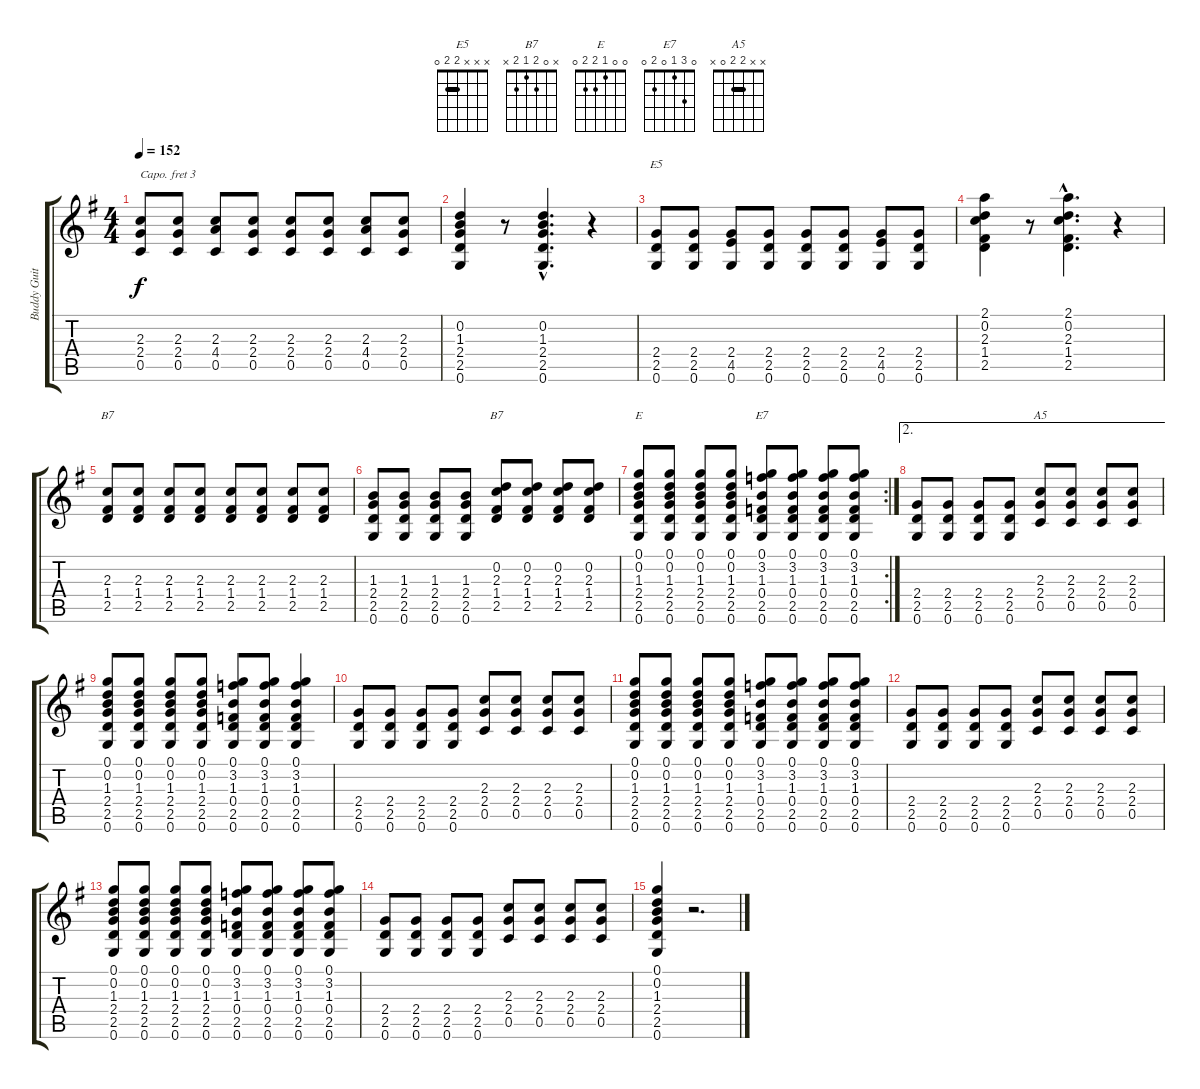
\track ("Buddy Guitar Capo 3" "Buddy Guit") {instrument electricguitarjazz}
\staff {score tabs}
\capo 3
\tuning (E4 B3 G3 D3 A2 E2) {hide}
\chord ("E5" x x x 2 2 0) {barre 2}
\chord ("B7" x x 2 1 2 x)
\chord ("B7" x 0 2 1 2 x)
\chord ("E" 0 0 1 2 2 0)
\chord ("E7" 0 3 1 0 2 0)
\chord ("A5" x x 2 2 0 x) {barre 2}
\ts (4 4)
\tempo 152
\clef g2
\ks g
(2.3 2.4 0.5).8{dy f} (2.3 2.4 0.5).8 (2.3 4.4 0.5).8 (2.3 2.4 0.5).8 (2.3 2.4 0.5).8 (2.3 2.4 0.5).8 (2.3 4.4 0.5).8 (2.3 2.4 0.5).8 |
(0.2 1.3 2.4 2.5 0.6).4 r.8 (0.2{hac} 1.3{hac} 2.4{hac} 2.5{hac} 0.6{hac}).4{d} r.4 |
(2.4 2.5 0.6).8{ch "E5"} (2.4 2.5 0.6).8 (2.4 4.5 0.6).8 (2.4 2.5 0.6).8 (2.4 2.5 0.6).8 (2.4 2.5 0.6).8 (2.4 4.5 0.6).8 (2.4 2.5 0.6).8 |
(2.1 0.2 2.3 1.4 2.5).4 r.8 (2.1{hac} 0.2{hac} 2.3{hac} 1.4{hac} 2.5{hac}).4{d} r.4 |
(2.3 1.4 2.5).8{ch "B7"} (2.3 1.4 2.5).8 (2.3 1.4 2.5).8 (2.3 1.4 2.5).8 (2.3 1.4 2.5).8 (2.3 1.4 2.5).8 (2.3 1.4 2.5).8 (2.3 1.4 2.5).8 |
(1.3 2.4 2.5 0.6).8 (1.3 2.4 2.5 0.6).8 (1.3 2.4 2.5 0.6).8 (1.3 2.4 2.5 0.6).8 (0.2 2.3 1.4 2.5).8{ch "B7"} (0.2 2.3 1.4 2.5).8 (0.2 2.3 1.4 2.5).8 (0.2 2.3 1.4 2.5).8 |
\rc 2
(0.1 0.2 1.3 2.4 2.5 0.6).8{ch "E"} (0.1 0.2 1.3 2.4 2.5 0.6).8 (0.1 0.2 1.3 2.4 2.5 0.6).8 (0.1 0.2 1.3 2.4 2.5 0.6).8 (0.1 3.2 1.3 0.4 2.5 0.6).8{ch "E7"} (0.1 3.2 1.3 0.4 2.5 0.6).8 (0.1 3.2 1.3 0.4 2.5 0.6).8 (0.1 3.2 1.3 0.4 2.5 0.6).8 |
\ae 2
(2.4 2.5 0.6).8 (2.4 2.5 0.6).8 (2.4 2.5 0.6).8 (2.4 2.5 0.6).8 (2.3 2.4 0.5).8{ch "A5"} (2.3 2.4 0.5).8 (2.3 2.4 0.5).8 (2.3 2.4 0.5).8 |
(0.1 0.2 1.3 2.4 2.5 0.6).8 (0.1 0.2 1.3 2.4 2.5 0.6).8 (0.1 0.2 1.3 2.4 2.5 0.6).8 (0.1 0.2 1.3 2.4 2.5 0.6).8 (0.1 3.2 1.3 0.4 2.5 0.6).8 (0.1 3.2 1.3 0.4 2.5 0.6).8 (0.1 3.2 1.3 0.4 2.5 0.6).4 |
(2.4 2.5 0.6).8 (2.4 2.5 0.6).8 (2.4 2.5 0.6).8 (2.4 2.5 0.6).8 (2.3 2.4 0.5).8 (2.3 2.4 0.5).8 (2.3 2.4 0.5).8 (2.3 2.4 0.5).8 |
(0.1 0.2 1.3 2.4 2.5 0.6).8 (0.1 0.2 1.3 2.4 2.5 0.6).8 (0.1 0.2 1.3 2.4 2.5 0.6).8 (0.1 0.2 1.3 2.4 2.5 0.6).8 (0.1 3.2 1.3 0.4 2.5 0.6).8 (0.1 3.2 1.3 0.4 2.5 0.6).8 (0.1 3.2 1.3 0.4 2.5 0.6).8 (0.1 3.2 1.3 0.4 2.5 0.6).8 |
(2.4 2.5 0.6).8 (2.4 2.5 0.6).8 (2.4 2.5 0.6).8 (2.4 2.5 0.6).8 (2.3 2.4 0.5).8 (2.3 2.4 0.5).8 (2.3 2.4 0.5).8 (2.3 2.4 0.5).8 |
(0.1 0.2 1.3 2.4 2.5 0.6).8 (0.1 0.2 1.3 2.4 2.5 0.6).8 (0.1 0.2 1.3 2.4 2.5 0.6).8 (0.1 0.2 1.3 2.4 2.5 0.6).8 (0.1 3.2 1.3 0.4 2.5 0.6).8 (0.1 3.2 1.3 0.4 2.5 0.6).8 (0.1 3.2 1.3 0.4 2.5 0.6).8 (0.1 3.2 1.3 0.4 2.5 0.6).8 |
(2.4 2.5 0.6).8 (2.4 2.5 0.6).8 (2.4 2.5 0.6).8 (2.4 2.5 0.6).8 (2.3 2.4 0.5).8 (2.3 2.4 0.5).8 (2.3 2.4 0.5).8 (2.3 2.4 0.5).8 |
(0.1 0.2 1.3 2.4 2.5 0.6).4 r.2{d}
